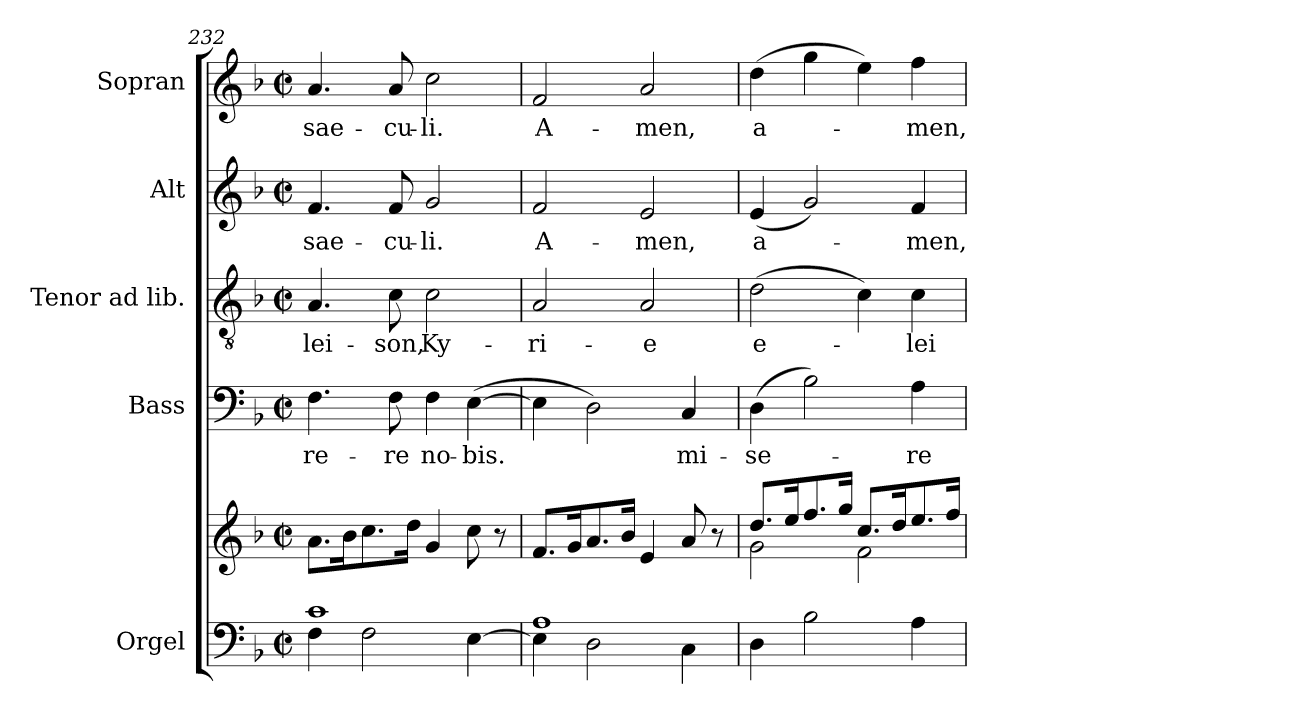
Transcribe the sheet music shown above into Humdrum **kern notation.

**kern	**kern	**kern	**text	**kern	**text	**kern	**text	**kern	**text
*part5	*part5	*part4	*part4	*part3	*part3	*part2	*part2	*part1	*part1
*staff6	*staff5	*staff4	*staff4	*staff3	*staff3	*staff2	*staff2	*staff1	*staff1
*I"Orgel	*	*I"Bass	*	*I"Tenor ad lib.	*	*I"Alt	*	*I"Sopran	*
*I'Org.	*	*I'B	*	*I'T	*	*I'A	*	*I'S	*
!!LO:PB:g=z
*clefF4	*clefG2	*clefF4	*	*clefGv2	*	*clefG2	*	*clefG2	*
*k[b-]	*k[b-]	*k[b-]	*	*k[b-]	*	*k[b-]	*	*k[b-]	*
*F:	*F:	*F:	*	*F:	*	*F:	*	*F:	*
*M2/2	*M2/2	*M2/2	*	*M2/2	*	*M2/2	*	*M2/2	*
*met(c|)	*met(c|)	*met(c|)	*	*met(c|)	*	*met(c|)	*	*met(c|)	*
=232	=232	=232	=232	=232	=232	=232	=232	=232	=232
*^	*	*	*	*	*	*	*	*	*
!	!	!	!	!LO:LY:b	!	!LO:LY:b	!	!LO:LY:b	!	!LO:LY:b
4F\	1c	8.a\L	4.F\	-re-	4.A/	-lei-	4.f/	sae-	4.a/	sae-
.	.	16b-\k	.	.	.	.	.	.	.	.
2F\	.	8.cc\	.	.	.	.	.	.	.	.
!	!	!	!	!LO:LY:b	!	!LO:LY:b	!	!LO:LY:b	!	!LO:LY:b
.	.	.	8F\	-re	8c\	-son,	8f/	-cu-	8a/	-cu-
.	.	16dd\Jk	.	.	.	.	.	.	.	.
!	!	!	!	!LO:LY:b	!	!LO:LY:b	!	!LO:LY:b	!	!LO:LY:b
.	.	4g/	4F\	no-	2c\	Ky-	2g/	-li.	2cc\	-li.
!	!	!	!	!LO:LY:b	!	!	!	!	!	!
[<4E\	.	8cc\	(>[4E\	-bis.	.	.	.	.	.	.
.	.	8r	.	.	.	.	.	.	.	.
=233	=233	=233	=233	=233	=233	=233	=233	=233	=233	=233
!	!	!	!	!	!	!LO:LY:b	!	!LO:LY:b	!	!LO:LY:b
4E\]	1A	8.f/L	4E\]	.	2A/	-ri-	2f/	A-	2f/	A-
.	.	16g/k	.	.	.	.	.	.	.	.
2D\	.	8.a/	2D\)	.	.	.	.	.	.	.
.	.	16b-/Jk	.	.	.	.	.	.	.	.
!	!	!	!	!	!	!LO:LY:b	!	!LO:LY:b	!	!LO:LY:b
.	.	4e/	.	.	2A/	-e	2e/	-men,	2a/	-men,
!	!	!	!	!LO:LY:b	!	!	!	!	!	!
4C\	.	8a/	4C/	mi-	.	.	.	.	.	.
.	.	8r	.	.	.	.	.	.	.	.
*v	*v	*	*	*	*	*	*	*	*	*
=234	=234	=234	=234	=234	=234	=234	=234	=234	=234
*	*^	*	*	*	*	*	*	*	*
!	!	!	!	!LO:LY:b	!	!LO:LY:b	!	!LO:LY:b	!	!LO:LY:b
4D\	8.dd/L	2g\	(>4D\	-se-	(>2d\	e-	(<4e/	a-	(>4dd\	a-
.	16ee/k	.	.	.	.	.	.	.	.	.
2B-\	8.ff/	.	2B-\)	.	.	.	2g/)	.	4gg\	.
.	16gg/Jk	.	.	.	.	.	.	.	.	.
.	8.cc/L	2f\	.	.	4c\)	.	.	.	4ee\)	.
.	16dd/k	.	.	.	.	.	.	.	.	.
!	!	!	!	!LO:LY:b	!	!LO:LY:b	!	!LO:LY:b	!	!LO:LY:b
4A\	8.ee/	.	4A\	-re-	4c\	-lei-	4f/	-men,	4ff\	-men,
.	16ff/Jk	.	.	.	.	.	.	.	.	.
*	*v	*v	*	*	*	*	*	*	*	*
=	=	=	=	=	=	=	=	=	=
*-	*-	*-	*-	*-	*-	*-	*-	*-	*-
